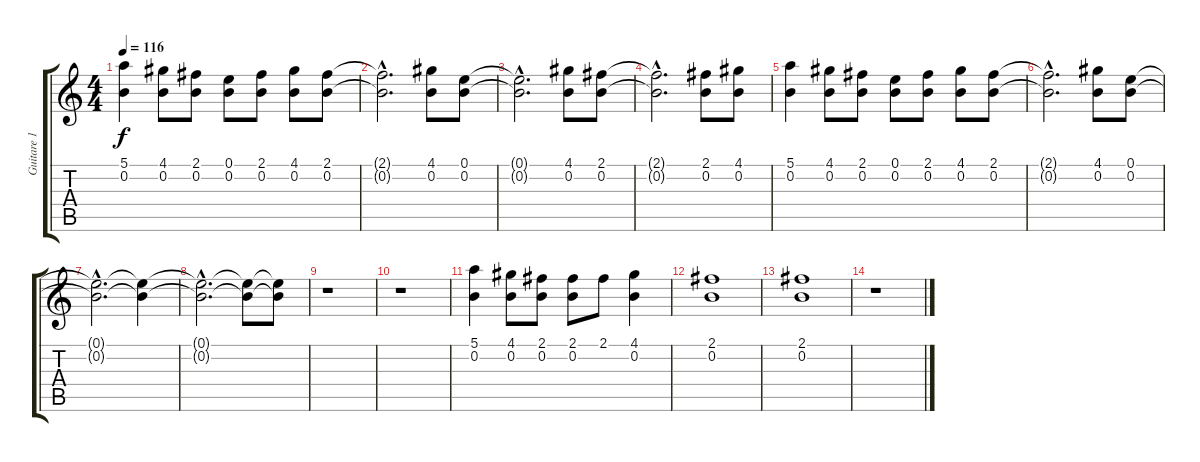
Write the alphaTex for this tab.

\track ("Guitare 1" "Guitare 1") {instrument distortionguitar}
\staff {score tabs}
\tuning (E4 B3 G3 D3 A2 E2) {hide}
\ts (4 4)
\tempo 116
\clef g2
\ks c
(5.1 0.2).4{dy f} (4.1 0.2).8 (2.1 0.2).8 (0.1 0.2).8 (2.1 0.2).8 (4.1 0.2).8 (2.1 0.2).8 |
(2.1{hac t} 0.2{hac t}).2{d} (4.1 0.2).8 (0.1 0.2).8 |
(0.1{hac t} 0.2{hac t}).2{d} (4.1 0.2).8 (2.1 0.2).8 |
(2.1{hac t} 0.2{hac t}).2{d} (2.1 0.2).8 (4.1 0.2).8 |
(5.1 0.2).4 (4.1 0.2).8 (2.1 0.2).8 (0.1 0.2).8 (2.1 0.2).8 (4.1 0.2).8 (2.1 0.2).8 |
(2.1{hac t} 0.2{hac t}).2{d} (4.1 0.2).8 (0.1 0.2).8 |
(0.1{hac t} 0.2{hac t}).2{d} (0.1{t} 0.2{t}).4 |
(0.1{hac t} 0.2{hac t}).2{d} (0.1{t} 0.2{t}).8 (0.1{t} 0.2{t}).8 |
r.1 |
r.1 |
(5.1 0.2).4 (4.1 0.2).8 (2.1 0.2).8 (2.1 0.2).8 2.1.8 (4.1 0.2).4 |
(2.1 0.2).1 |
(2.1 0.2).1 |
r.1
